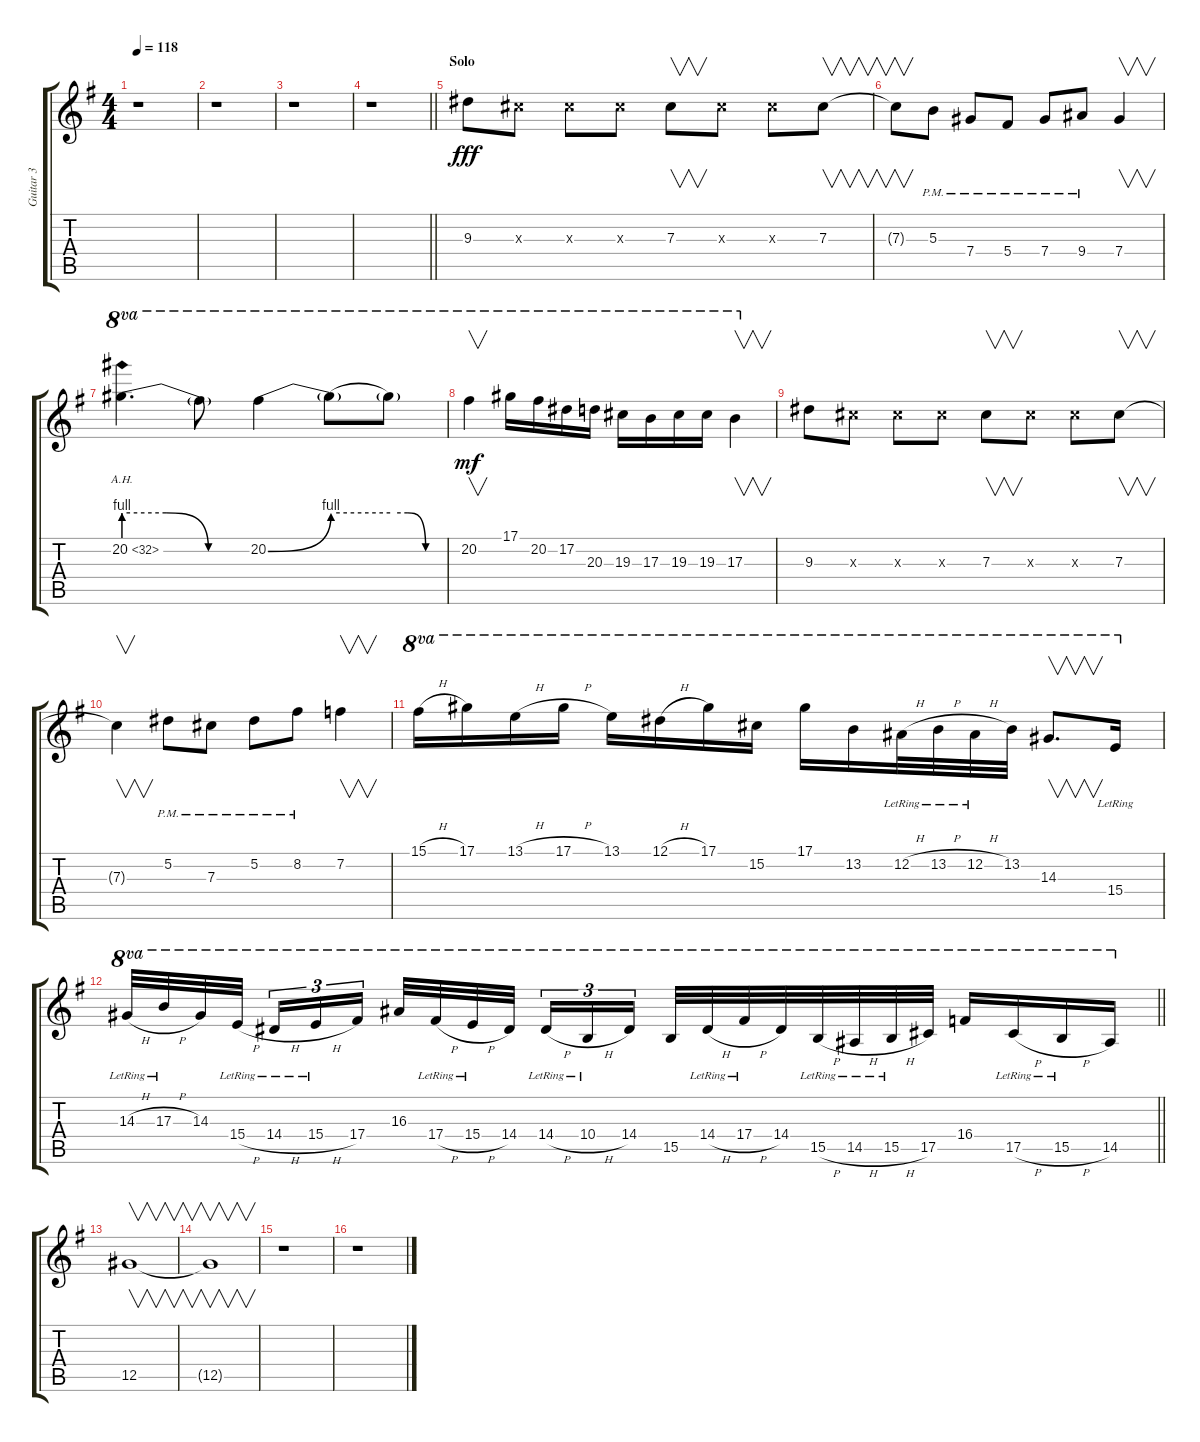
\track ("Guitar 3" "Guitar 3") {instrument distortionguitar}
\staff {score tabs}
\tuning (Eb4 Bb3 Gb3 Db3 Ab2 Eb2) {hide}
\ts (4 4)
\tempo 118
\clef g2
\ks g
r.1{dy f} |
r.1 |
r.1 |
\barLineRight lightlight
r.1 |
\section ("" "Solo")
9.3.8{dy fff} 7.3{x}.8 7.3{x}.8 7.3{x}.8 7.3.8{v} 7.3{x}.8 7.3{x}.8 7.3.8{v} |
7.3{t}.8{v} 5.3{pm}.8 7.4{pm}.8 5.4{pm}.8 7.4{pm}.8 9.4{pm}.8 7.4.4{v} |
20.2{be (custom 0 4 20 4 40 0 60 0) ah 12}.4{d ot 8va} 20.2{t}.8{ot 8va} 20.2{be (bend 0 0 60 4)}.4{ot 8va} 20.2{be (hold 0 4 60 4) t}.8{ot 8va} 20.2{be (custom 0 4 20 4 40 0 60 0) t}.8{ot 8va} |
20.2.4{v ot 8va dy mf} 17.1.16{ot 8va} 20.2.16{ot 8va} 17.2.16{ot 8va} 20.3.16{ot 8va} 19.3.16{ot 8va} 17.3.16{ot 8va} 19.3.16{ot 8va} 19.3.16{ot 8va} 17.3.4{v ot 8va} |
9.3.8 7.3{x}.8 7.3{x}.8 7.3{x}.8 7.3.8{v} 7.3{x}.8 7.3{x}.8 7.3.8{v} |
7.3{t}.4{v} 5.2{pm}.8 7.3{pm}.8 5.2{pm}.8 8.2{pm}.8 7.2.4{v} |
15.1{h}.16{ot 8va} 17.1.16{ot 8va} 13.1{h}.16{ot 8va} 17.1{h}.16{ot 8va} 13.1.16{ot 8va} 12.1{h}.16{ot 8va} 17.1.16{ot 8va} 15.2.16{ot 8va} 17.1.16{ot 8va} 13.2.16{ot 8va} 12.2{h lr}.32{ot 8va} 13.2{h lr}.32{ot 8va} 12.2{h lr}.32{ot 8va} 13.2.32{ot 8va} 14.3.8{v d ot 8va} 15.4{lr}.16{ot 8va} |
\barLineRight lightlight
14.3{h lr}.32{ot 8va} 17.3{h lr}.32{ot 8va} 14.3.32{ot 8va} 15.4{h lr}.32{ot 8va beam splitsecondary} 14.4{h lr}.16{tu (3 2) ot 8va} 15.4{h lr}.16{tu (3 2) ot 8va} 17.4.16{tu (3 2) ot 8va} 16.3.32{ot 8va} 17.4{h lr}.32{ot 8va} 15.4{h lr}.32{ot 8va} 14.4.32{ot 8va beam splitsecondary} 14.4{h lr}.16{tu (3 2) ot 8va} 10.4{h lr}.16{tu (3 2) ot 8va} 14.4.16{tu (3 2) ot 8va} 15.5.32{ot 8va} 14.4{h lr}.32{ot 8va} 17.4{h lr}.32{ot 8va} 14.4.32{ot 8va} 15.5{h lr}.32{ot 8va} 14.5{h lr}.32{ot 8va} 15.5{h lr}.32{ot 8va} 17.5.32{ot 8va} 16.4.16{ot 8va} 17.5{h lr}.16{ot 8va} 15.5{h lr}.16{ot 8va} 14.5.16{ot 8va} |
12.5.1{v} |
12.5{t}.1{v} |
r.1 |
r.1
